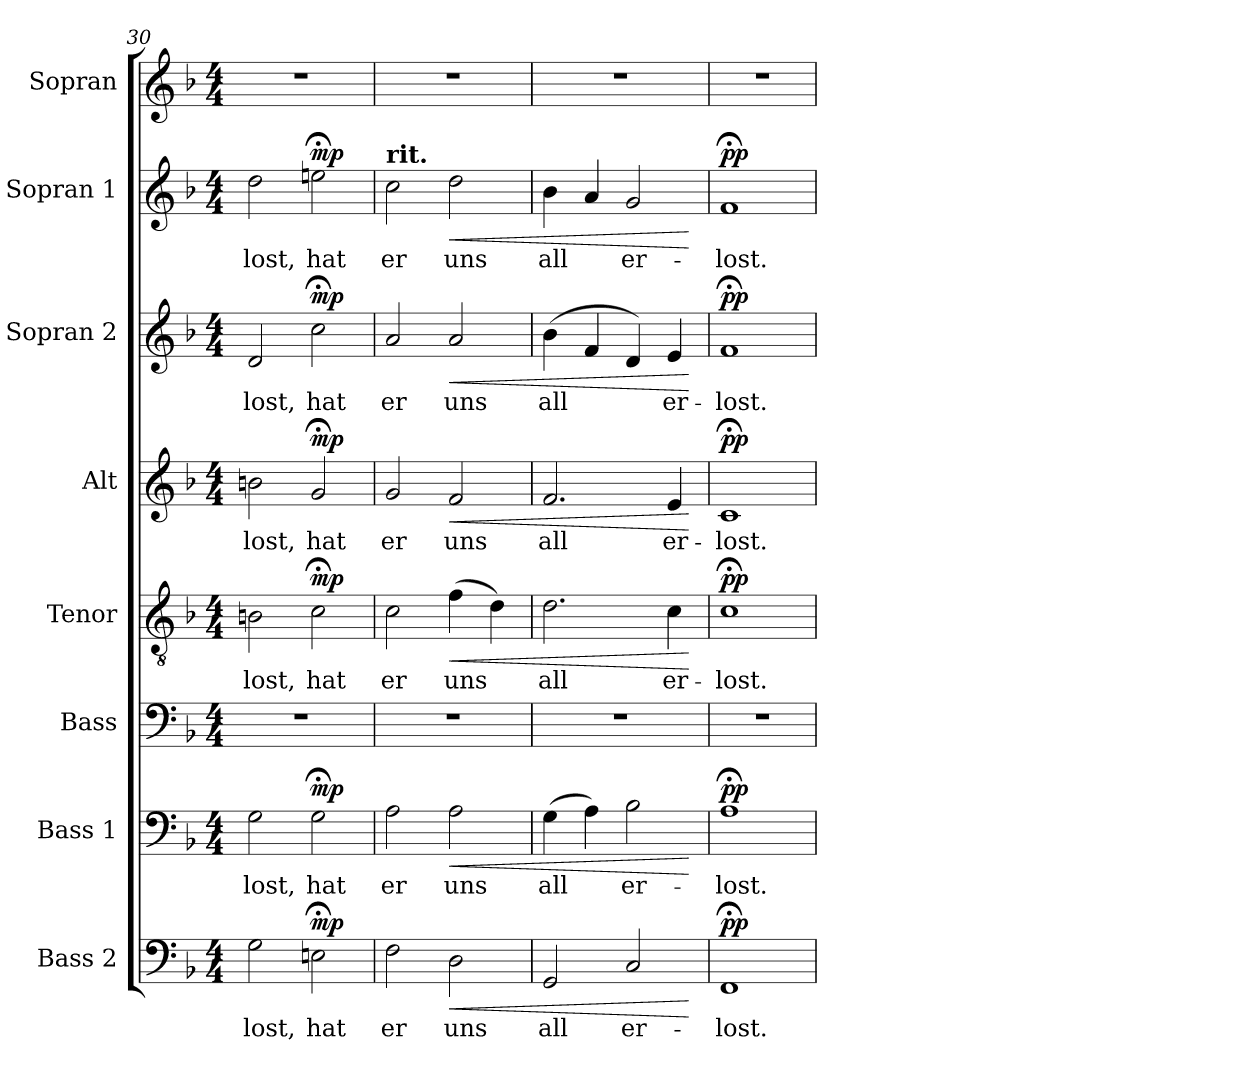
**kern	**text	**dynam	**kern	**text	**dynam	**kern	**kern	**text	**dynam	**kern	**text	**dynam	**kern	**text	**dynam	**kern	**text	**dynam	**kern
*part8	*part8	*part8	*part7	*part7	*part7	*part6	*part5	*part5	*part5	*part4	*part4	*part4	*part3	*part3	*part3	*part2	*part2	*part2	*part1
*staff8	*staff8	*staff8	*staff7	*staff7	*staff7	*staff6	*staff5	*staff5	*staff5	*staff4	*staff4	*staff4	*staff3	*staff3	*staff3	*staff2	*staff2	*staff2	*staff1
*I"Bass 2	*	*	*I"Bass 1	*	*	*I"Bass	*I"Tenor	*	*	*I"Alt	*	*	*I"Sopran 2	*	*	*I"Sopran 1	*	*	*I"Sopran
*I'Bass 2	*	*	*I'Bass 1	*	*	*I'Bass	*I'Tenor	*	*	*I'Alt	*	*	*I'Sopran 2	*	*	*I'Sopran 1	*	*	*I'Sopran
*clefF4	*	*	*clefF4	*	*	*clefF4	*clefGv2	*	*	*clefG2	*	*	*clefG2	*	*	*clefG2	*	*	*clefG2
*k[b-]	*	*	*k[b-]	*	*	*k[b-]	*k[b-]	*	*	*k[b-]	*	*	*k[b-]	*	*	*k[b-]	*	*	*k[b-]
*F:	*	*	*F:	*	*	*F:	*F:	*	*	*F:	*	*	*F:	*	*	*F:	*	*	*F:
*M4/4	*	*	*M4/4	*	*	*M4/4	*M4/4	*	*	*M4/4	*	*	*M4/4	*	*	*M4/4	*	*	*M4/4
=30	=30	=30	=30	=30	=30	=30	=30	=30	=30	=30	=30	=30	=30	=30	=30	=30	=30	=30	=30
!	!LO:LY:b	!	!	!LO:LY:b	!	!	!	!LO:LY:b	!	!	!LO:LY:b	!	!	!LO:LY:b	!	!	!LO:LY:b	!	!
2G\	-lost,	.	2G\	-lost,	.	1r	2Bn\	-lost,	.	2bn\	-lost,	.	2d/	-lost,	.	2dd\	-lost,	.	1r
!	!LO:LY:b	!LO:DY:a	!	!LO:LY:b	!LO:DY:a	!	!	!LO:LY:b	!LO:DY:a	!	!LO:LY:b	!LO:DY:a	!	!LO:LY:b	!LO:DY:a	!	!LO:LY:b	!LO:DY:a	!
2En;<\	hat	mp	2G;<\	hat	mp	.	2c;<\	hat	mp	2g;/	hat	mp	2cc;<\	hat	mp	2een;<\	hat	mp	.
=31	=31	=31	=31	=31	=31	=31	=31	=31	=31	=31	=31	=31	=31	=31	=31	=31	=31	=31	=31
!	!	!	!	!	!	!	!	!	!	!	!	!	!	!	!	!LO:TX:a:B:t=rit.	!	!	!
!	!LO:LY:b	!	!	!LO:LY:b	!	!	!	!LO:LY:b	!	!	!LO:LY:b	!	!	!LO:LY:b	!	!	!LO:LY:b	!	!
2F\	er	.	2A\	er	.	1r	2c\	er	.	2g/	er	.	2a/	er	.	2cc\	er	.	1r
!	!LO:LY:b	!LO:HP:b	!	!LO:LY:b	!LO:HP:b	!	!	!LO:LY:b	!LO:HP:b	!	!LO:LY:b	!LO:HP:b	!	!LO:LY:b	!LO:HP:b	!	!LO:LY:b	!LO:HP:b	!
2D\	uns	<	2A\	uns	<	.	(>4f\	uns	<	2f/	uns	<	2a/	uns	<	2dd\	uns	<	.
.	.	.	.	.	.	.	4d\)	.	.	.	.	.	.	.	.	.	.	.	.
=32	=32	=32	=32	=32	=32	=32	=32	=32	=32	=32	=32	=32	=32	=32	=32	=32	=32	=32	=32
!	!LO:LY:b	!	!	!LO:LY:b	!	!	!	!LO:LY:b	!	!	!LO:LY:b	!	!	!LO:LY:b	!	!	!LO:LY:b	!	!
2GG/	all	.	(>4G\	all	.	1r	2.d\	all	.	2.f/	all	.	(>4b-\	all	.	4b-\	all	.	1r
.	.	.	4A\)	.	.	.	.	.	.	.	.	.	4f/	.	.	4a/	.	.	.
!	!LO:LY:b	!	!	!LO:LY:b	!	!	!	!	!	!	!	!	!	!	!	!	!LO:LY:b	!	!
2C/	er-	.	2B-\	er-	.	.	.	.	.	.	.	.	4d/)	.	.	2g/	er-	.	.
!	!	!	!	!	!	!	!	!LO:LY:b	!	!	!LO:LY:b	!	!	!LO:LY:b	!	!	!	!	!
.	.	.	.	.	.	.	4c\	er-	.	4e/	er-	.	4e/	er-	.	.	.	.	.
.	.	[	.	.	[	.	.	.	[	.	.	[	.	.	[	.	.	[	.
=33	=33	=33	=33	=33	=33	=33	=33	=33	=33	=33	=33	=33	=33	=33	=33	=33	=33	=33	=33
!	!LO:LY:b	!LO:DY:a	!	!LO:LY:b	!LO:DY:a	!	!	!LO:LY:b	!LO:DY:a	!	!LO:LY:b	!LO:DY:a	!	!LO:LY:b	!LO:DY:a	!	!LO:LY:b	!LO:DY:a	!
1FF;	-lost.	pp	1A;<	-lost.	pp	1r	1c;<	-lost.	pp	1c;	-lost.	pp	1f;	-lost.	pp	1f;	-lost.	pp	1r
=	=	=	=	=	=	=	=	=	=	=	=	=	=	=	=	=	=	=	=
*-	*-	*-	*-	*-	*-	*-	*-	*-	*-	*-	*-	*-	*-	*-	*-	*-	*-	*-	*-
